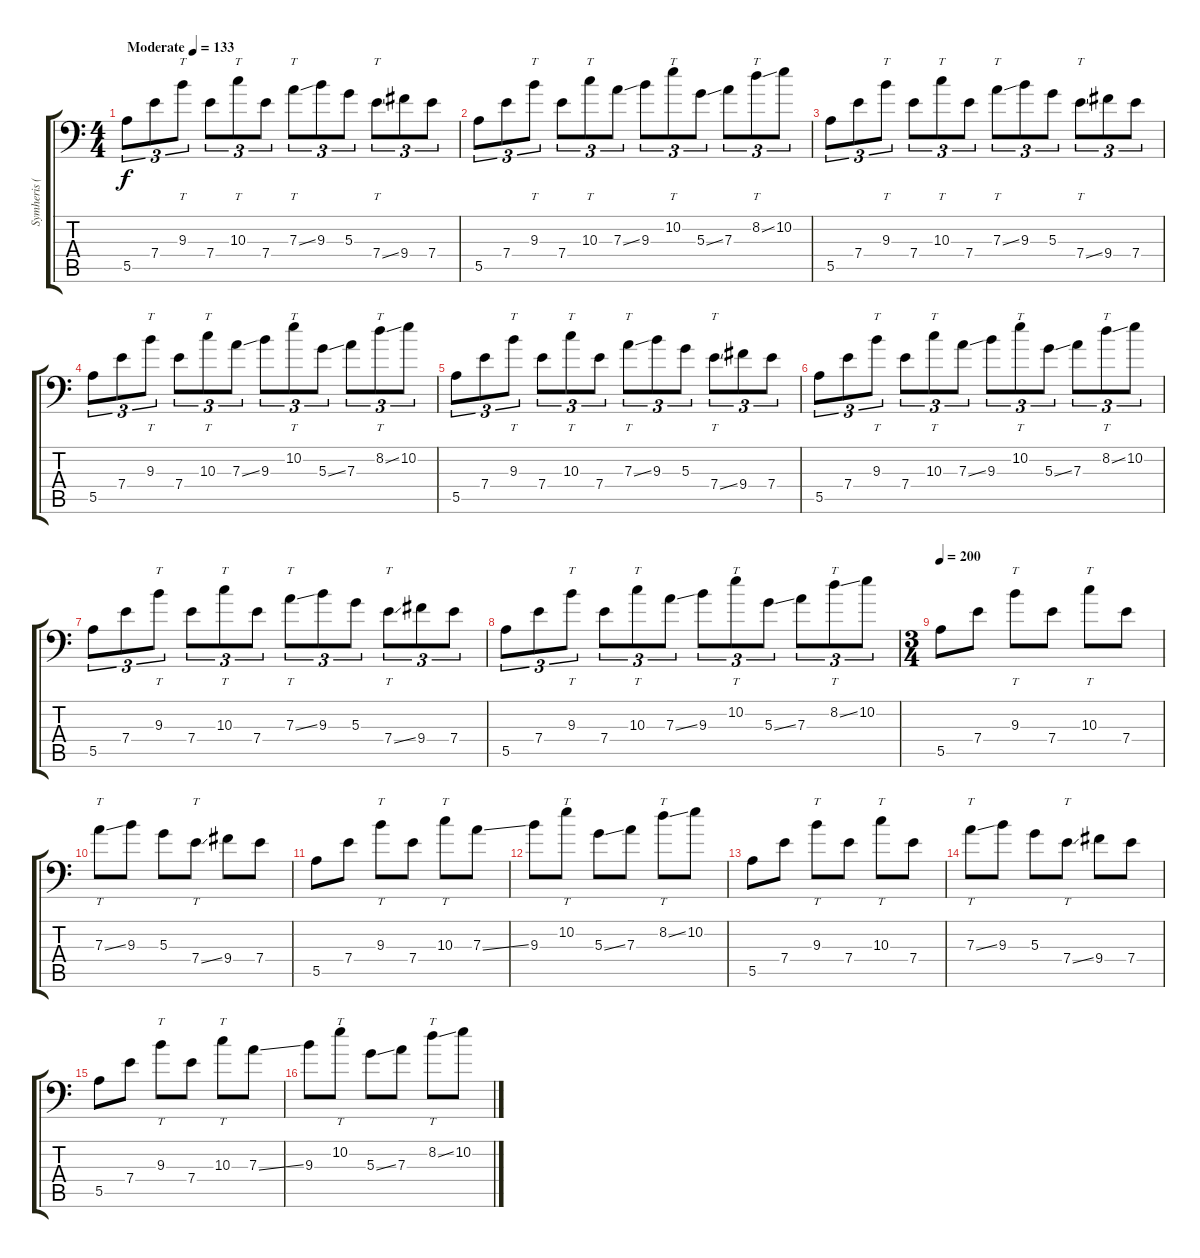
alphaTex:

\track ("Symheris (Lead)" "Symheris (") {instrument distortionguitar}
\staff {score tabs}
\tuning (B3 Gb3 D3 A2 E2 A1) {hide}
\ts (4 4)
\tempo (133 "Moderate")
\clef f4
\ks c
5.5.8{tu (3 2) dy f instrument distortionguitar} 7.4.8{tu (3 2)} 9.3.8{tt tu (3 2)} 7.4.8{tu (3 2)} 10.3.8{tt tu (3 2)} 7.4.8{tu (3 2)} 7.3{ss}.8{tt tu (3 2)} 9.3.8{tu (3 2)} 5.3.8{tu (3 2)} 7.4{ss}.8{tt tu (3 2)} 9.4.8{tu (3 2)} 7.4.8{tu (3 2)} |
5.5.8{tu (3 2)} 7.4.8{tu (3 2)} 9.3.8{tt tu (3 2)} 7.4.8{tu (3 2)} 10.3.8{tt tu (3 2)} 7.3{ss}.8{tu (3 2)} 9.3.8{tu (3 2)} 10.2.8{tt tu (3 2)} 5.3{ss}.8{tu (3 2)} 7.3.8{tu (3 2)} 8.2{ss}.8{tt tu (3 2)} 10.2.8{tu (3 2)} |
5.5.8{tu (3 2)} 7.4.8{tu (3 2)} 9.3.8{tt tu (3 2)} 7.4.8{tu (3 2)} 10.3.8{tt tu (3 2)} 7.4.8{tu (3 2)} 7.3{ss}.8{tt tu (3 2)} 9.3.8{tu (3 2)} 5.3.8{tu (3 2)} 7.4{ss}.8{tt tu (3 2)} 9.4.8{tu (3 2)} 7.4.8{tu (3 2)} |
5.5.8{tu (3 2)} 7.4.8{tu (3 2)} 9.3.8{tt tu (3 2)} 7.4.8{tu (3 2)} 10.3.8{tt tu (3 2)} 7.3{ss}.8{tu (3 2)} 9.3.8{tu (3 2)} 10.2.8{tt tu (3 2)} 5.3{ss}.8{tu (3 2)} 7.3.8{tu (3 2)} 8.2{ss}.8{tt tu (3 2)} 10.2.8{tu (3 2)} |
5.5.8{tu (3 2)} 7.4.8{tu (3 2)} 9.3.8{tt tu (3 2)} 7.4.8{tu (3 2)} 10.3.8{tt tu (3 2)} 7.4.8{tu (3 2)} 7.3{ss}.8{tt tu (3 2)} 9.3.8{tu (3 2)} 5.3.8{tu (3 2)} 7.4{ss}.8{tt tu (3 2)} 9.4.8{tu (3 2)} 7.4.8{tu (3 2)} |
5.5.8{tu (3 2)} 7.4.8{tu (3 2)} 9.3.8{tt tu (3 2)} 7.4.8{tu (3 2)} 10.3.8{tt tu (3 2)} 7.3{ss}.8{tu (3 2)} 9.3.8{tu (3 2)} 10.2.8{tt tu (3 2)} 5.3{ss}.8{tu (3 2)} 7.3.8{tu (3 2)} 8.2{ss}.8{tt tu (3 2)} 10.2.8{tu (3 2)} |
5.5.8{tu (3 2)} 7.4.8{tu (3 2)} 9.3.8{tt tu (3 2)} 7.4.8{tu (3 2)} 10.3.8{tt tu (3 2)} 7.4.8{tu (3 2)} 7.3{ss}.8{tt tu (3 2)} 9.3.8{tu (3 2)} 5.3.8{tu (3 2)} 7.4{ss}.8{tt tu (3 2)} 9.4.8{tu (3 2)} 7.4.8{tu (3 2)} |
5.5.8{tu (3 2)} 7.4.8{tu (3 2)} 9.3.8{tt tu (3 2)} 7.4.8{tu (3 2)} 10.3.8{tt tu (3 2)} 7.3{ss}.8{tu (3 2)} 9.3.8{tu (3 2)} 10.2.8{tt tu (3 2)} 5.3{ss}.8{tu (3 2)} 7.3.8{tu (3 2)} 8.2{ss}.8{tt tu (3 2)} 10.2.8{tu (3 2)} |
\ts (3 4)
\tempo 200
5.5.8 7.4.8 9.3.8{tt} 7.4.8 10.3.8{tt} 7.4.8 |
7.3{ss}.8{tt} 9.3.8 5.3.8 7.4{ss}.8{tt} 9.4.8 7.4.8 |
5.5.8 7.4.8 9.3.8{tt} 7.4.8 10.3.8{tt} 7.3{ss}.8 |
9.3.8 10.2.8{tt} 5.3{ss}.8 7.3.8 8.2{ss}.8{tt} 10.2.8 |
5.5.8 7.4.8 9.3.8{tt} 7.4.8 10.3.8{tt} 7.4.8 |
7.3{ss}.8{tt} 9.3.8 5.3.8 7.4{ss}.8{tt} 9.4.8 7.4.8 |
5.5.8 7.4.8 9.3.8{tt} 7.4.8 10.3.8{tt} 7.3{ss}.8 |
9.3.8 10.2.8{tt} 5.3{ss}.8 7.3.8 8.2{ss}.8{tt} 10.2.8
